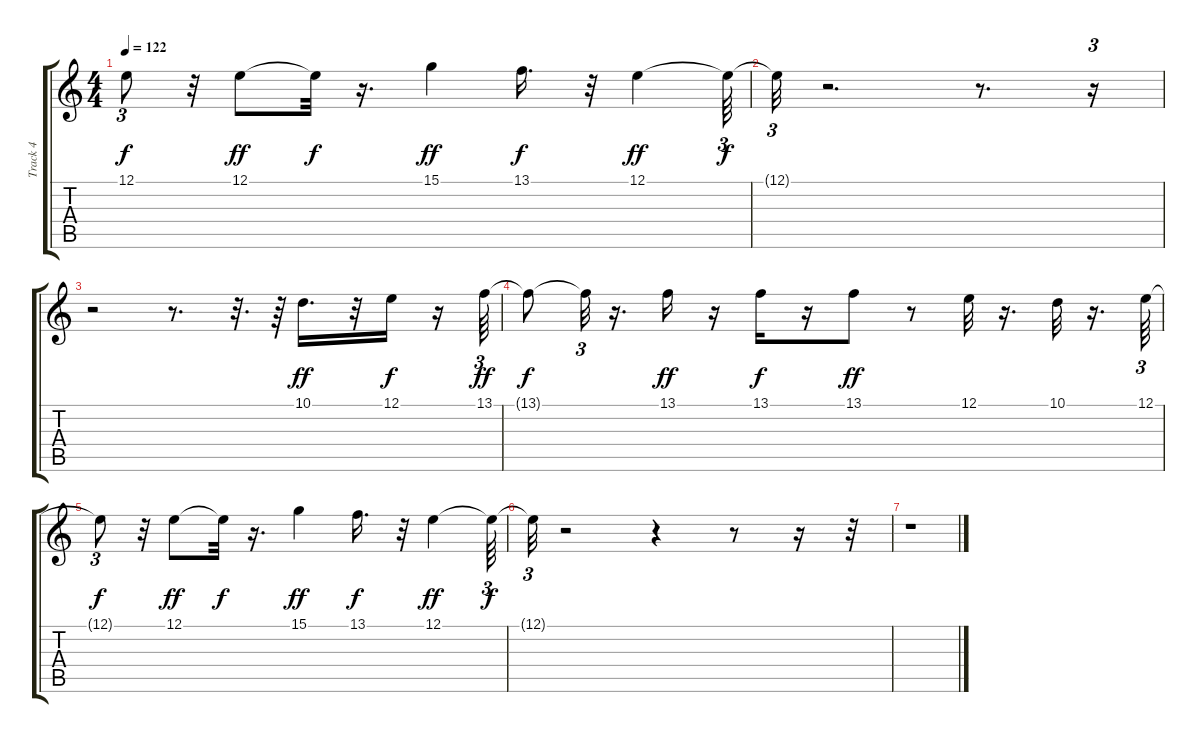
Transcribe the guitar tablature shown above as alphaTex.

\track ("Track 4" "Track 4") {instrument vibraphone}
\staff {score tabs}
\tuning (E4 B3 G3 D3 A2 E2) {hide}
\ts (4 4)
\tempo 122
\clef g2
\ks c
12.1{t}.8{tu (3 2) dy f} r.32 12.1.8{dy ff} 12.1{t}.32{dy f} r.16{d} 15.1.4{dy ff} 13.1.16{d dy f} r.32 12.1.4{dy ff} 12.1{t}.64{tu (3 2) dy f} |
12.1{t}.32{tu (3 2)} r.2{d} r.8{d} r.16{tu (3 2)} |
r.2 r.8{d} r.32{d} r.64 10.1.16{d dy ff} r.32 12.1.16{dy f} r.16 13.1.64{tu (3 2) dy ff} |
13.1{t}.8{dy f} 13.1{t}.32{tu (3 2)} r.16{d} 13.1.16{dy ff} r.16 13.1.16{dy f} r.16 13.1.8{dy ff} r.8 12.1.32 r.16{d} 10.1.32 r.16{d} 12.1.64{tu (3 2)} |
12.1{t}.8{tu (3 2) dy f} r.32 12.1.8{dy ff} 12.1{t}.32{dy f} r.16{d} 15.1.4{dy ff} 13.1.16{d dy f} r.32 12.1.4{dy ff} 12.1{t}.64{tu (3 2) dy f} |
12.1{t}.32{tu (3 2)} r.2 r.4 r.8 r.16 r.32 |
r.1
